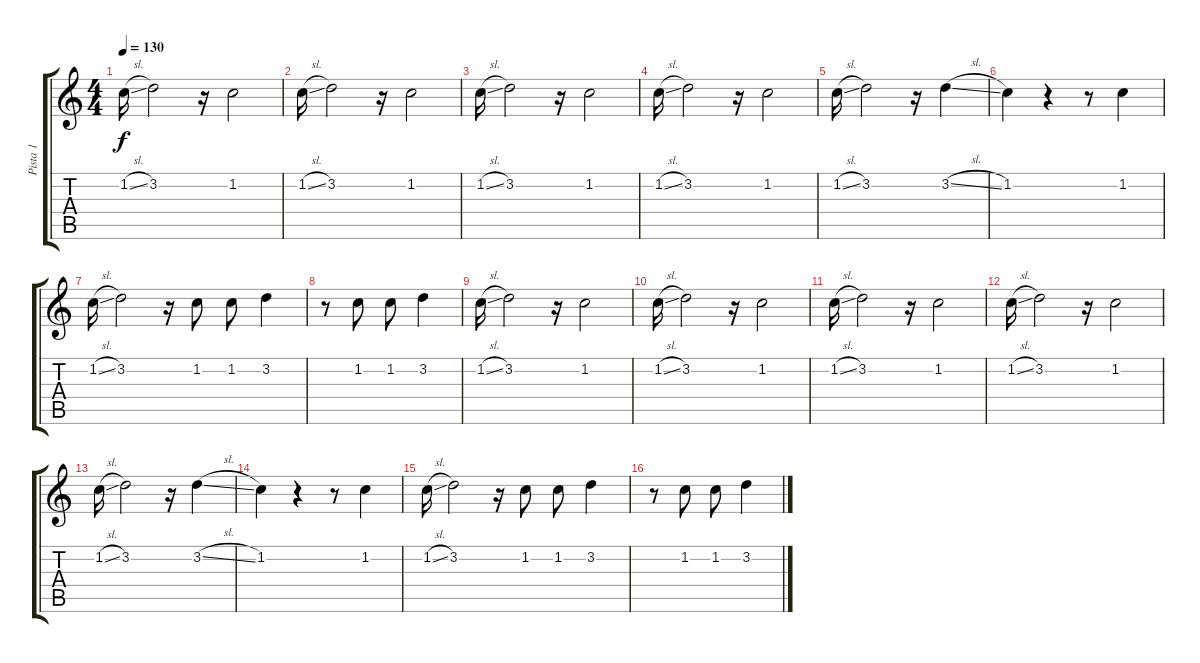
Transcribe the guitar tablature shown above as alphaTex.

\track ("Pista 1" "Pista 1") {instrument electricguitarclean}
\staff {score tabs}
\tuning (E4 B3 G3 D3 A2 E2) {hide}
\ts (4 4)
\tempo 130
\clef g2
\ks c
1.2{sl}.16{dy f} 3.2.2 r.16 1.2.2 |
1.2{sl}.16 3.2.2 r.16 1.2.2 |
1.2{sl}.16 3.2.2 r.16 1.2.2 |
1.2{sl}.16 3.2.2 r.16 1.2.2 |
1.2{sl}.16 3.2.2 r.16 3.2{sl}.4 |
1.2.4 r.4 r.8 1.2.4 |
1.2{sl}.16 3.2.2 r.16 1.2.8 1.2.8 3.2.4 |
r.8 1.2.8 1.2.8 3.2.4 |
1.2{sl}.16 3.2.2 r.16 1.2.2 |
1.2{sl}.16 3.2.2 r.16 1.2.2 |
1.2{sl}.16 3.2.2 r.16 1.2.2 |
1.2{sl}.16 3.2.2 r.16 1.2.2 |
1.2{sl}.16 3.2.2 r.16 3.2{sl}.4 |
1.2.4 r.4 r.8 1.2.4 |
1.2{sl}.16 3.2.2 r.16 1.2.8 1.2.8 3.2.4 |
r.8 1.2.8 1.2.8 3.2.4
